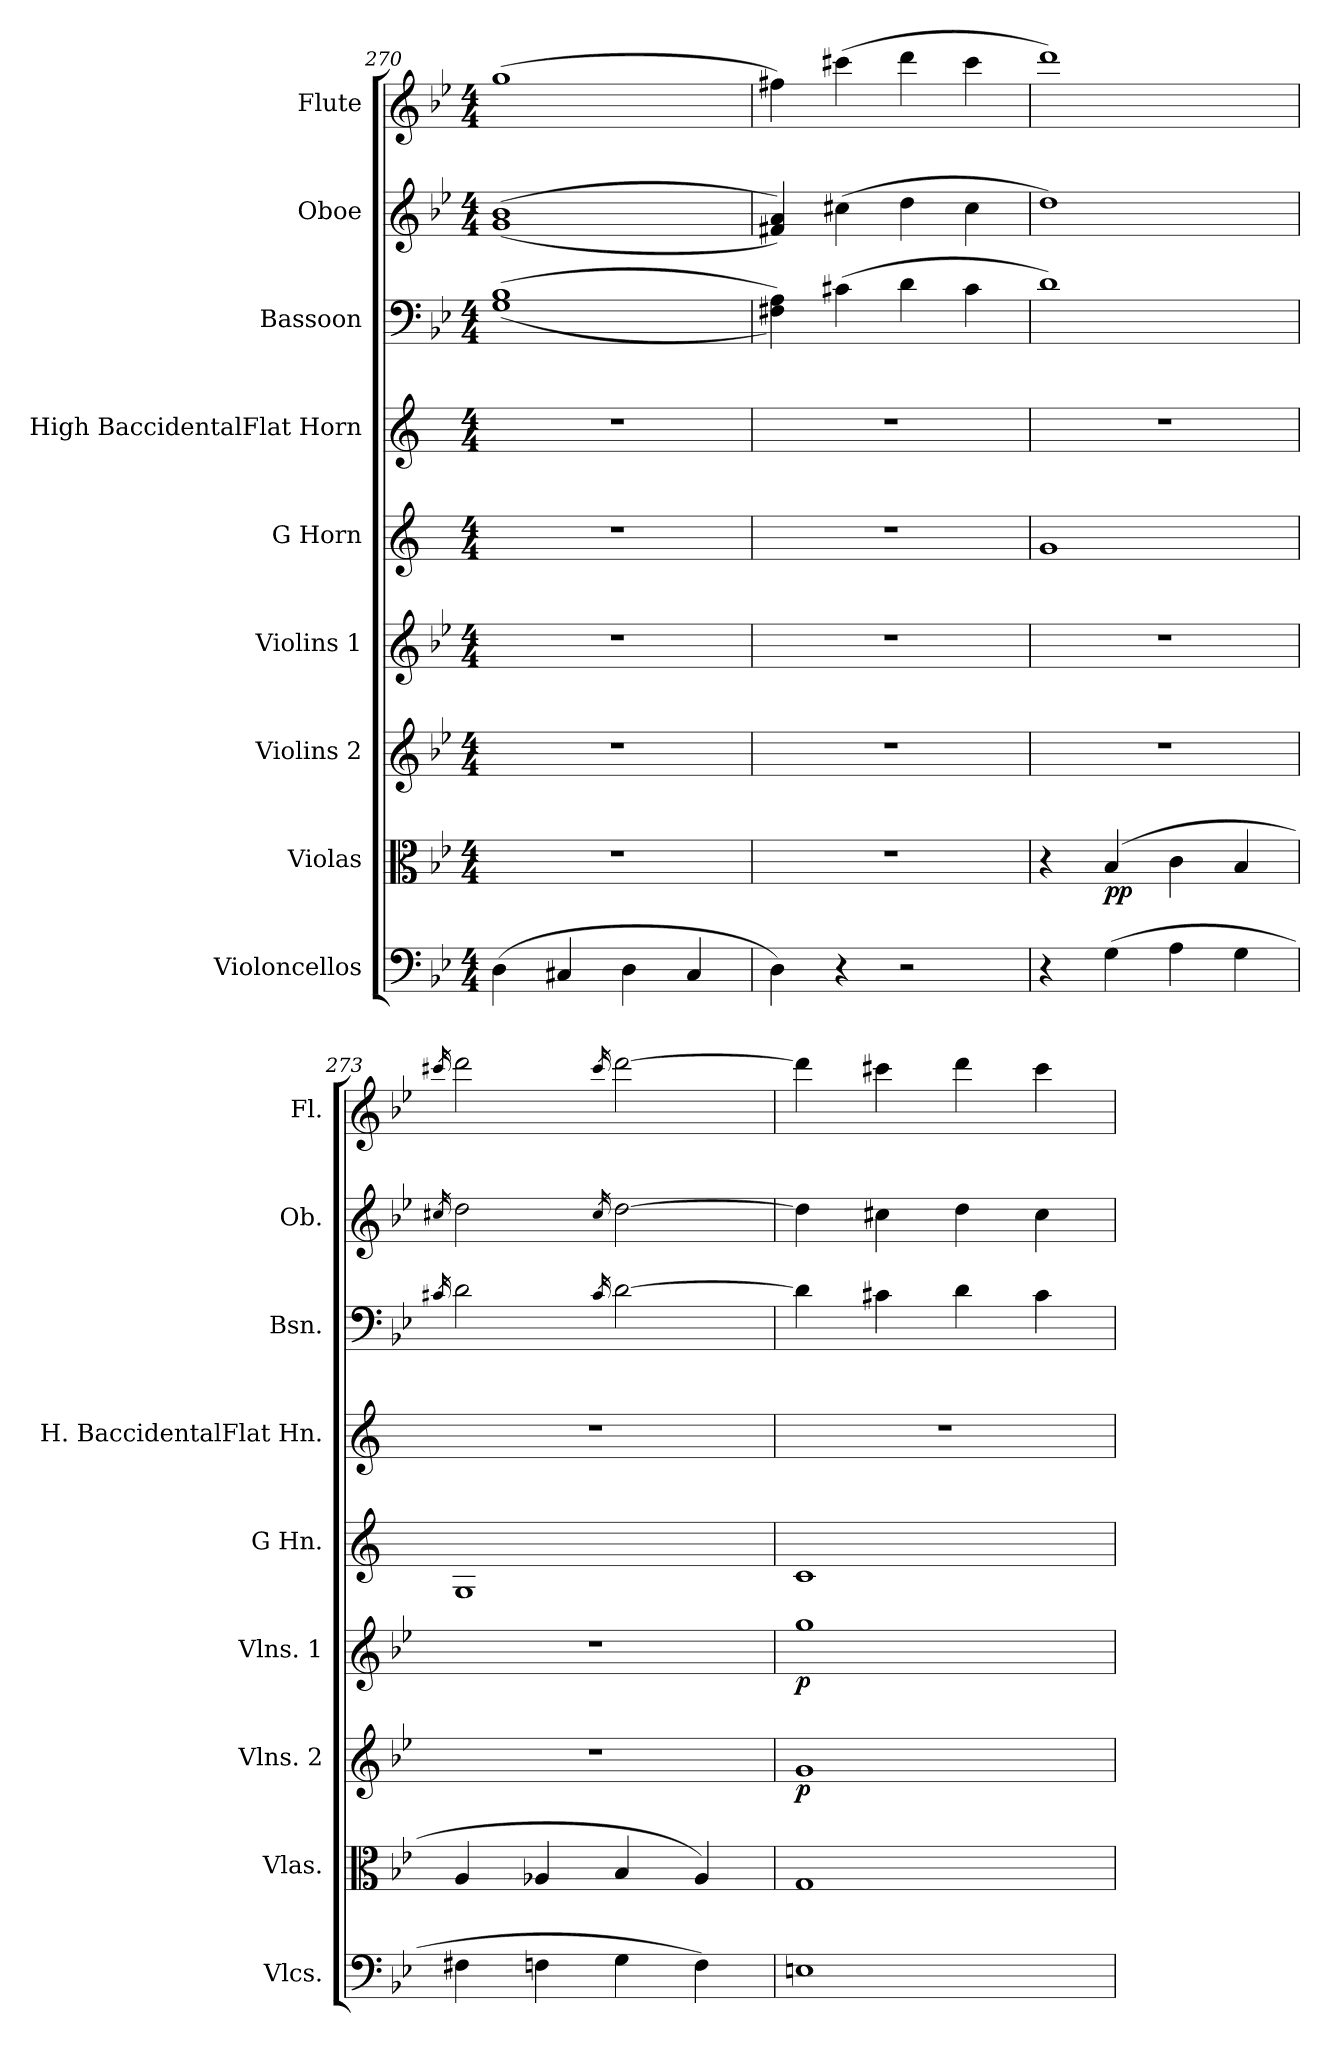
**kern	**kern	**dynam	**kern	**dynam	**kern	**dynam	**kern	**kern	**kern	**kern	**kern
*part9	*part8	*part8	*part7	*part7	*part6	*part6	*part5	*part4	*part3	*part2	*part1
*staff9	*staff8	*staff8	*staff7	*staff7	*staff6	*staff6	*staff5	*staff4	*staff3	*staff2	*staff1
*I"Violoncellos	*I"Violas	*	*I"Violins 2	*	*I"Violins 1	*	*I"G Horn	*I"High BaccidentalFlat Horn	*I"Bassoon	*I"Oboe	*I"Flute
*I'Vlcs.	*I'Vlas.	*	*I'Vlns. 2	*	*I'Vlns. 1	*	*I'G Hn.	*I'H. BaccidentalFlat Hn.	*I'Bsn.	*I'Ob.	*I'Fl.
*clefF4	*clefC3	*	*clefG2	*	*clefG2	*	*clefG2	*clefG2	*clefF4	*clefG2	*clefG2
*	*	*	*	*	*	*	*ITrd3c5	*ITrd1c2	*	*	*
*k[b-e-]	*k[b-e-]	*	*k[b-e-]	*	*k[b-e-]	*	*k[f#]	*k[b-e-]	*k[b-e-]	*k[b-e-]	*k[b-e-]
*M4/4	*M4/4	*	*M4/4	*	*M4/4	*	*M4/4	*M4/4	*M4/4	*M4/4	*M4/4
=270	=270	=270	=270	=270	=270	=270	=270	=270	=270	=270	=270
(4D\	1r	.	1r	.	1r	.	1r	1r	((1G 1B-	((>1g 1b-	(1gg
4C#X/	.	.	.	.	.	.	.	.	.	.	.
4D\	.	.	.	.	.	.	.	.	.	.	.
4C#/	.	.	.	.	.	.	.	.	.	.	.
=271	=271	=271	=271	=271	=271	=271	=271	=271	=271	=271	=271
4D\)	1r	.	1r	.	1r	.	1r	1r	4F#X\ 4A\))	4f#X/ 4a/))	4ff#X\)
4r	.	.	.	.	.	.	.	.	(4c#X\	(4cc#X\	(4ccc#X\
2r	.	.	.	.	.	.	.	.	4d\	4dd\	4ddd\
.	.	.	.	.	.	.	.	.	4c#\	4cc#\	4ccc#\
=272	=272	=272	=272	=272	=272	=272	=272	=272	=272	=272	=272
4r	4r	.	1r	.	1r	.	1d	1r	1d)	1dd)	1ddd)
!	!	!LO:DY:b	!	!	!	!	!	!	!	!	!
(4G\	(4B-/	pp	.	.	.	.	.	.	.	.	.
4A\	4c\	.	.	.	.	.	.	.	.	.	.
4G\	4B-/	.	.	.	.	.	.	.	.	.	.
!!LO:PB:g=z
=273	=273	=273	=273	=273	=273	=273	=273	=273	=273	=273	=273
.	.	.	.	.	.	.	.	.	16qc#X/	16qcc#X/	16qccc#X/
4F#X\	4A/	.	1r	.	1r	.	1D	1r	2d\	2dd\	2ddd\
4Fn\	4A-X/	.	.	.	.	.	.	.	.	.	.
.	.	.	.	.	.	.	.	.	16qc#/	16qcc#/	16qccc#/
4G\	4B-/	.	.	.	.	.	.	.	[2d\	[2dd\	[2ddd\
4F\)	4A-/)	.	.	.	.	.	.	.	.	.	.
=274	=274	=274	=274	=274	=274	=274	=274	=274	=274	=274	=274
!	!	!	!	!LO:DY:b	!	!LO:DY:b	!	!	!	!	!
1En	1G	.	1g	p	1gg	p	1G	1r	4d\]	4dd\]	4ddd\]
.	.	.	.	.	.	.	.	.	4c#X\	4cc#X\	4ccc#X\
.	.	.	.	.	.	.	.	.	4d\	4dd\	4ddd\
.	.	.	.	.	.	.	.	.	4c#\	4cc#\	4ccc#\
=	=	=	=	=	=	=	=	=	=	=	=
*-	*-	*-	*-	*-	*-	*-	*-	*-	*-	*-	*-
